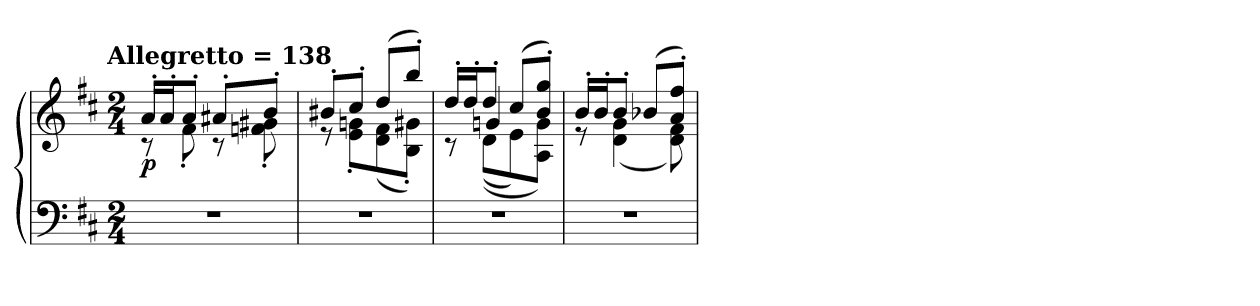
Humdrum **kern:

**kern	**kern	**dynam
*part1	*part1	*part1
*staff2	*staff1	*staff1/2
*clefF4	*clefG2	*
*k[f#c#]	*k[f#c#]	*
!!LO:TX:omd:t=Allegretto  = 138
*M2/4	*M2/4	*
*MM138	*MM138	*
=1	=1	=1
*	*^	*
!	!	!	!LO:DY:b
*	*	*^	*
2r	16a'/LL	8r	20.ryy	p
.	16a'/J	.	.	.
!	!	!	!	!LO:DY:b
.	.	.	5%2ryy	leggieriss
.	8a'/J	8f#'\	.	.
.	8a#X'/L	8r	.	.
.	8b'/J	8fn'\ 8g#X'\	.	.
.	.	.	40ryy	.
*	*	*v	*v	*
=2	=2	=2	=2
2r	8b#X'/L	8r	.
.	8cc#'/J	8e'\ 8gn'\L	.
.	(>8dd/L	(<8d\ 8f#\	.
.	8bb'/J)	8B'\ 8g#X'\J)	.
=3	=3	=3	=3
*	*	*^	*
2r	16dd'/LL	8r	8ryy	.
.	16dd'/J	.	.	.
.	8dd'/J	(<(<8d\L	4gn/	.
.	(>8cc#/L	8e\)	.	.
.	8b'/ 8gg'/J)	8A\ 8g\J)	8ryy	.
*	*	*v	*v	*
=4	=4	=4	=4
2r	16b'/LL	8r	.
.	16b'/J	.	.
.	8b'/J	(<4d\ 4g\	.
.	(>8b-X/L	.	.
.	8a'/ 8ff#'/J)	8d\ 8f#\)	.
*	*v	*v	*
=	=	=
*-	*-	*-
